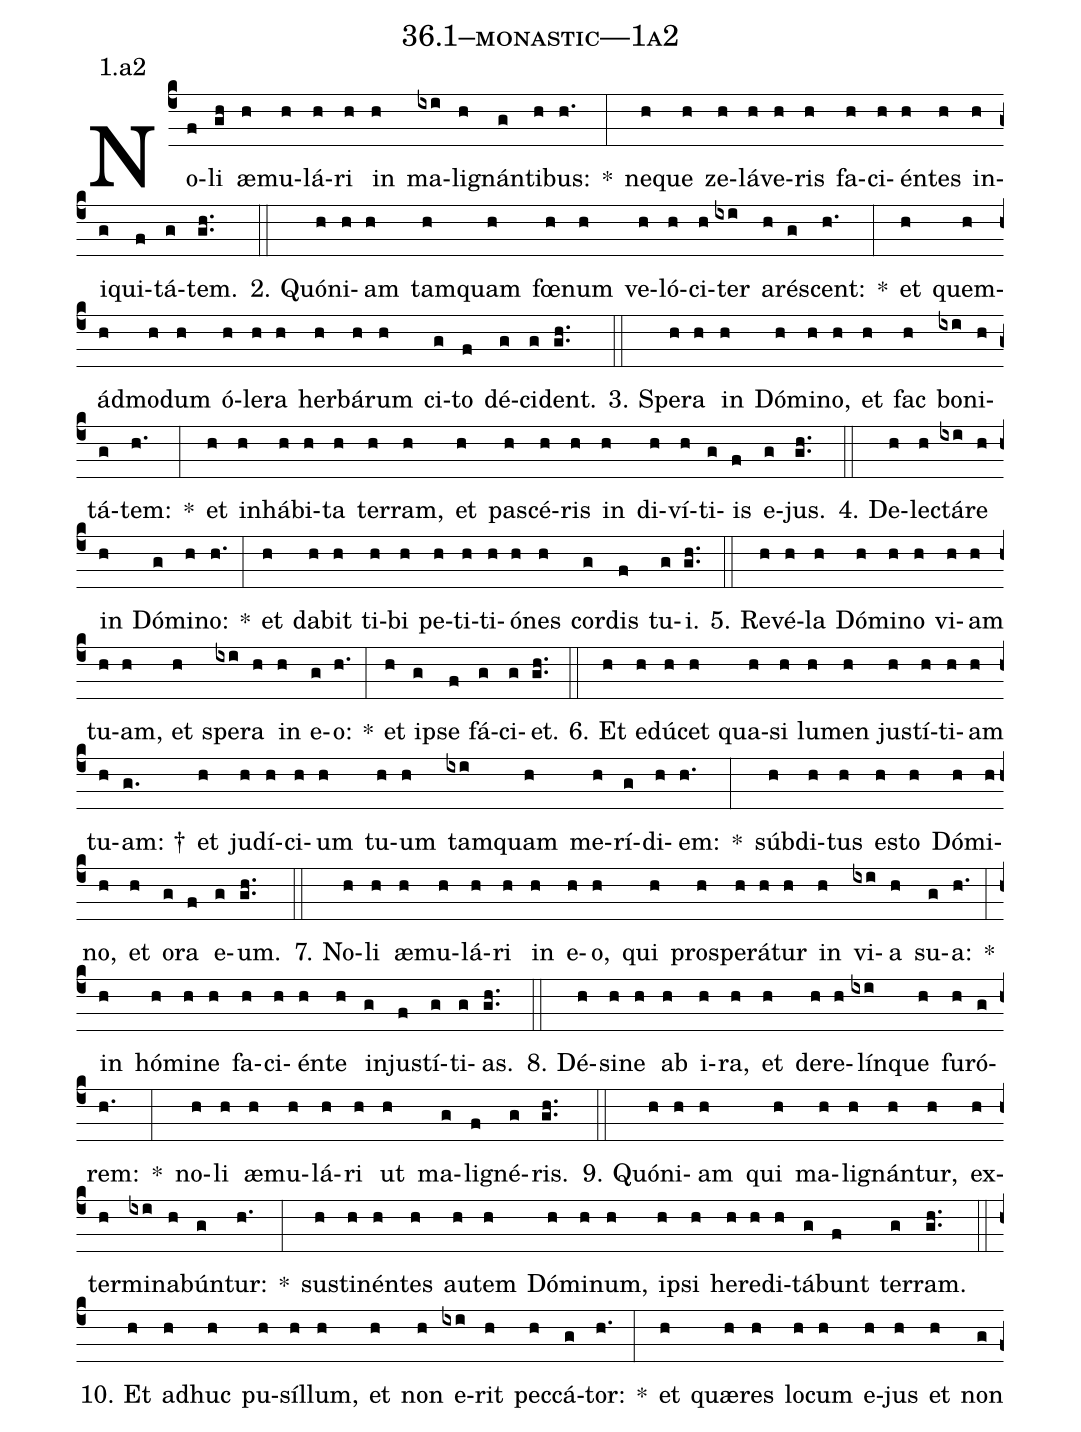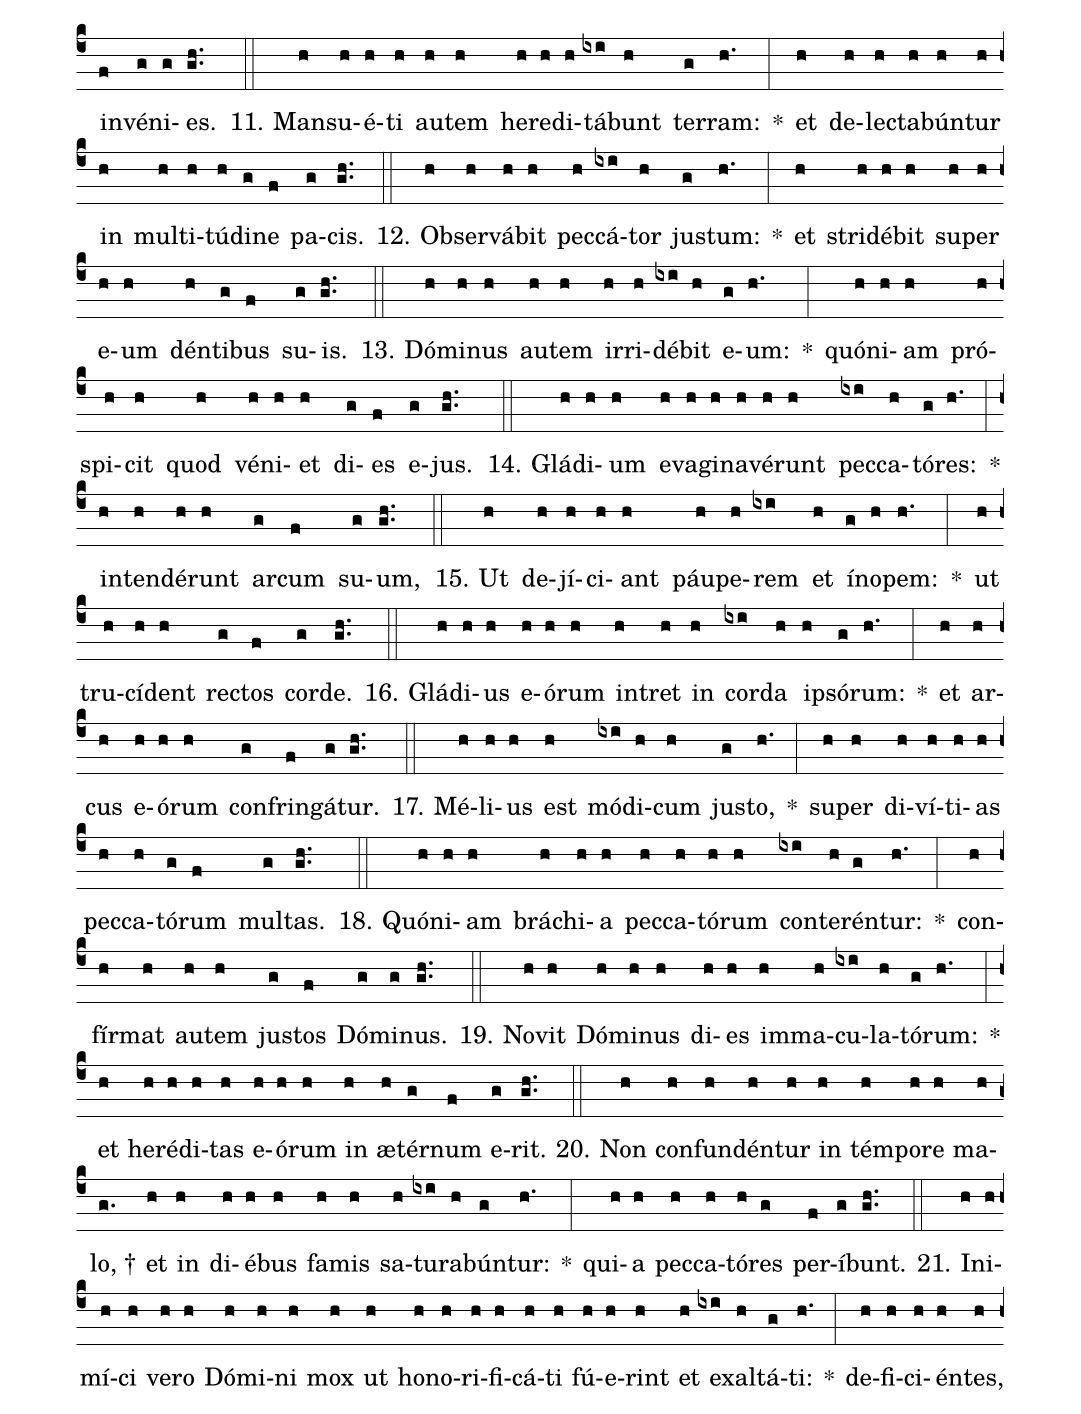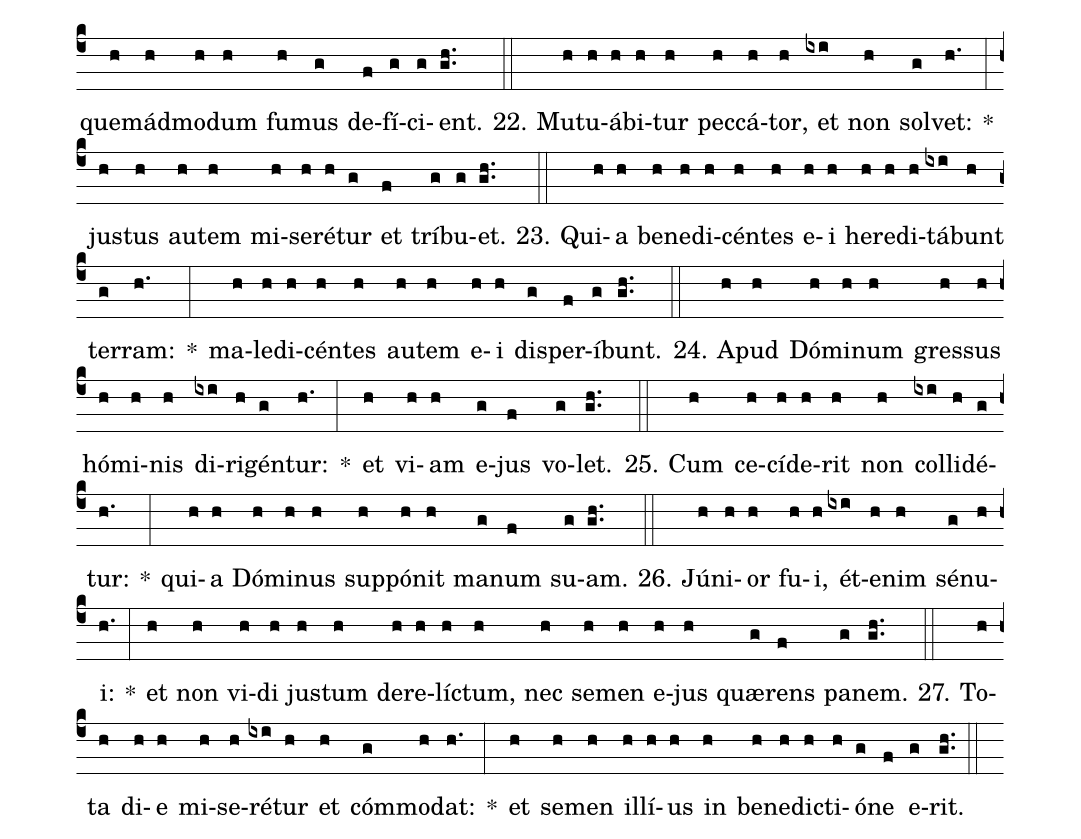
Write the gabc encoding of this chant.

name: 36.1--monastic---1a2;
annotation: 1.a2;
%%
(c4)No(f)li(gh) æ(h)mu(h)lá(h)ri(h) in(h) ma(ixi)li(h)gnán(g)ti(h)bus:(h.) *(:) ne(h)que(h) ze(h)lá(h)ve(h)ris(h) fa(h)ci(h)én(h)tes(h) in(h)i(g)qui(f)tá(g)tem.(gh..) (::)
2. Quón(h)i(h)am(h) tam(h)quam(h) fœ(h)num(h) ve(h)ló(h)ci(h)ter(ixi) a(h)ré(g)scent:(h.) *(:) et(h) quem(h)ád(h)mo(h)dum(h) ó(h)le(h)ra(h) her(h)bá(h)rum(h) ci(g)to(f) dé(g)ci(g)dent.(gh..) (::)
3. Spe(h)ra(h) in(h) Dó(h)mi(h)no,(h) et(h) fac(h) bo(ixi)ni(h)tá(g)tem:(h.) *(:) et(h) in(h)há(h)bi(h)ta(h) ter(h)ram,(h) et(h) pa(h)scé(h)ris(h) in(h) di(h)ví(h)ti(g)is(f) e(g)jus.(gh..) (::)
4. De(h)lec(h)tá(ixi)re(h) in(h) Dó(g)mi(h)no:(h.) *(:) et(h) da(h)bit(h) ti(h)bi(h) pe(h)ti(h)ti(h)ó(h)nes(h) cor(g)dis(f) tu(g)i.(gh..) (::)
5. Re(h)vé(h)la(h) Dó(h)mi(h)no(h) vi(h)am(h) tu(h)am,(h) et(h) spe(ixi)ra(h) in(h) e(g)o:(h.) *(:) et(h) ip(g)se(f) fá(g)ci(g)et.(gh..) (::)
6. Et(h) e(h)dú(h)cet(h) qua(h)si(h) lu(h)men(h) jus(h)tí(h)ti(h)am(h) tu(h)am: †(g.) et(h) ju(h)dí(h)ci(h)um(h) tu(h)um(h) tam(ixi)quam(h) me(h)rí(g)di(h)em:(h.) *(:) súb(h)di(h)tus(h) es(h)to(h) Dó(h)mi(h)no,(h) et(h) o(g)ra(f) e(g)um.(gh..) (::)
7. No(h)li(h) æ(h)mu(h)lá(h)ri(h) in(h) e(h)o,(h) qui(h) pro(h)spe(h)rá(h)tur(h) in(h) vi(ixi)a(h) su(g)a:(h.) *(:) in(h) hó(h)mi(h)ne(h) fa(h)ci(h)én(h)te(h) in(g)jus(f)tí(g)ti(g)as.(gh..) (::)
8. Dé(h)si(h)ne(h) ab(h) i(h)ra,(h) et(h) de(h)re(h)lín(ixi)que(h) fu(h)ró(g)rem:(h.) *(:) no(h)li(h) æ(h)mu(h)lá(h)ri(h) ut(h) ma(g)li(f)gné(g)ris.(gh..) (::)
9. Quón(h)i(h)am(h) qui(h) ma(h)li(h)gnán(h)tur,(h) ex(h)ter(h)mi(ixi)na(h)bún(g)tur:(h.) *(:) sus(h)ti(h)nén(h)tes(h) au(h)tem(h) Dó(h)mi(h)num,(h) ip(h)si(h) he(h)re(h)di(h)tá(g)bunt(f) ter(g)ram.(gh..) (::)
10. Et(h) ad(h)huc(h) pu(h)síl(h)lum,(h) et(h) non(h) e(ixi)rit(h) pec(h)cá(g)tor:(h.) *(:) et(h) quæ(h)res(h) lo(h)cum(h) e(h)jus(h) et(h) non(g) in(f)vé(g)ni(g)es.(gh..) (::)
11. Man(h)su(h)é(h)ti(h) au(h)tem(h) he(h)re(h)di(h)tá(ixi)bunt(h) ter(g)ram:(h.) *(:) et(h) de(h)lec(h)ta(h)bún(h)tur(h) in(h) mul(h)ti(h)tú(h)di(g)ne(f) pa(g)cis.(gh..) (::)
12. Ob(h)ser(h)vá(h)bit(h) pec(h)cá(ixi)tor(h) jus(g)tum:(h.) *(:) et(h) stri(h)dé(h)bit(h) su(h)per(h) e(h)um(h) dén(h)ti(g)bus(f) su(g)is.(gh..) (::)
13. Dó(h)mi(h)nus(h) au(h)tem(h) ir(h)ri(h)dé(ixi)bit(h) e(g)um:(h.) *(:) quón(h)i(h)am(h) pró(h)spi(h)cit(h) quod(h) vé(h)ni(h)et(h) di(g)es(f) e(g)jus.(gh..) (::)
14. Glá(h)di(h)um(h) e(h)va(h)gi(h)na(h)vé(h)runt(h) pec(ixi)ca(h)tó(g)res:(h.) *(:) in(h)ten(h)dé(h)runt(h) ar(g)cum(f) su(g)um,(gh..) (::)
15. Ut(h) de(h)jí(h)ci(h)ant(h) páu(h)pe(h)rem(ixi) et(h) ín(g)o(h)pem:(h.) *(:) ut(h) tru(h)cí(h)dent(h) rec(g)tos(f) cor(g)de.(gh..) (::)
16. Glá(h)di(h)us(h) e(h)ó(h)rum(h) in(h)tret(h) in(h) cor(ixi)da(h) ip(h)só(g)rum:(h.) *(:) et(h) ar(h)cus(h) e(h)ó(h)rum(h) con(g)frin(f)gá(g)tur.(gh..) (::)
17. Mé(h)li(h)us(h) est(h) mó(ixi)di(h)cum(h) jus(g)to,(h.) *(:) su(h)per(h) di(h)ví(h)ti(h)as(h) pec(h)ca(h)tó(g)rum(f) mul(g)tas.(gh..) (::)
18. Quón(h)i(h)am(h) brá(h)chi(h)a(h) pec(h)ca(h)tó(h)rum(h) con(ixi)te(h)rén(g)tur:(h.) *(:) con(h)fír(h)mat(h) au(h)tem(h) jus(g)tos(f) Dó(g)mi(g)nus.(gh..) (::)
19. No(h)vit(h) Dó(h)mi(h)nus(h) di(h)es(h) im(h)ma(h)cu(ixi)la(h)tó(g)rum:(h.) *(:) et(h) he(h)ré(h)di(h)tas(h) e(h)ó(h)rum(h) in(h) æ(h)tér(g)num(f) e(g)rit.(gh..) (::)
20. Non(h) con(h)fun(h)dén(h)tur(h) in(h) tém(h)po(h)re(h) ma(h)lo, †(g.) et(h) in(h) di(h)é(h)bus(h) fa(h)mis(h) sa(h)tu(ixi)ra(h)bún(g)tur:(h.) *(:) qui(h)a(h) pec(h)ca(h)tó(h)res(g) per(f)í(g)bunt.(gh..) (::)
21. In(h)i(h)mí(h)ci(h) ve(h)ro(h) Dó(h)mi(h)ni(h) mox(h) ut(h) ho(h)no(h)ri(h)fi(h)cá(h)ti(h) fú(h)e(h)rint(h) et(h) ex(ixi)al(h)tá(g)ti:(h.) *(:) de(h)fi(h)ci(h)én(h)tes,(h) quem(h)ád(h)mo(h)dum(h) fu(h)mus(g) de(f)fí(g)ci(g)ent.(gh..) (::)
22. Mu(h)tu(h)á(h)bi(h)tur(h) pec(h)cá(h)tor,(h) et(ixi) non(h) sol(g)vet:(h.) *(:) jus(h)tus(h) au(h)tem(h) mi(h)se(h)ré(h)tur(g) et(f) trí(g)bu(g)et.(gh..) (::)
23. Qui(h)a(h) be(h)ne(h)di(h)cén(h)tes(h) e(h)i(h) he(h)re(h)di(h)tá(ixi)bunt(h) ter(g)ram:(h.) *(:) ma(h)le(h)di(h)cén(h)tes(h) au(h)tem(h) e(h)i(h) dis(g)per(f)í(g)bunt.(gh..) (::)
24. A(h)pud(h) Dó(h)mi(h)num(h) gres(h)sus(h) hó(h)mi(h)nis(h) di(ixi)ri(h)gén(g)tur:(h.) *(:) et(h) vi(h)am(h) e(g)jus(f) vo(g)let.(gh..) (::)
25. Cum(h) ce(h)cí(h)de(h)rit(h) non(h) col(ixi)li(h)dé(g)tur:(h.) *(:) qui(h)a(h) Dó(h)mi(h)nus(h) sup(h)pó(h)nit(h) ma(g)num(f) su(g)am.(gh..) (::)
26. Jú(h)ni(h)or(h) fu(h)i,(h) ét(ixi)e(h)nim(h) sé(g)nu(h)i:(h.) *(:) et(h) non(h) vi(h)di(h) jus(h)tum(h) de(h)re(h)líc(h)tum,(h) nec(h) se(h)men(h) e(h)jus(h) quæ(g)rens(f) pa(g)nem.(gh..) (::)
27. To(h)ta(h) di(h)e(h) mi(h)se(h)ré(ixi)tur(h) et(h) cóm(g)mo(h)dat:(h.) *(:) et(h) se(h)men(h) il(h)lí(h)us(h) in(h) be(h)ne(h)dic(h)ti(h)ó(g)ne(f) e(g)rit.(gh..) (::)
